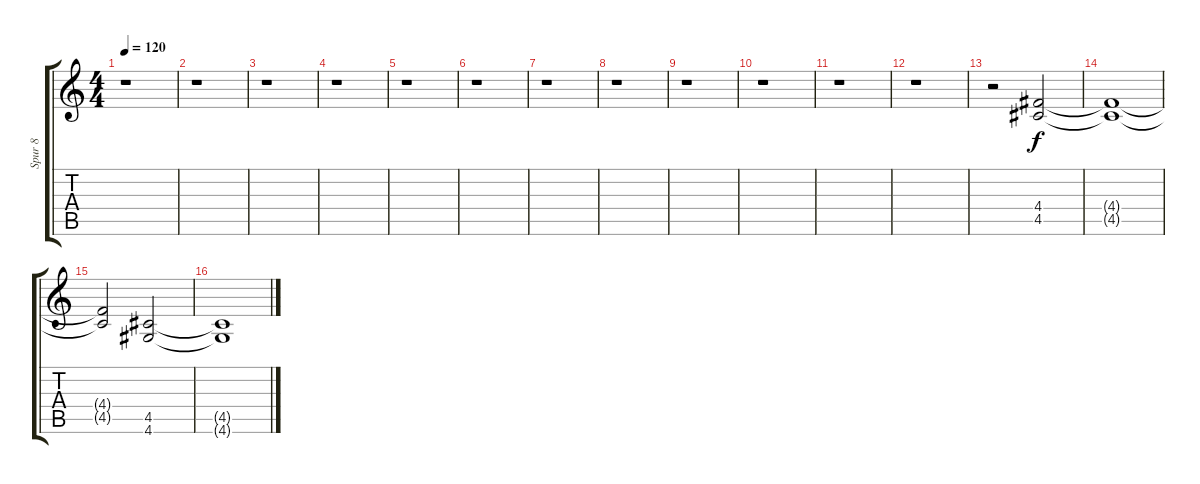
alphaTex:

\track ("Spur 8" "Spur 8") {instrument distortionguitar}
\staff {score tabs}
\tuning (E4 B3 G3 D3 A2 E2) {hide}
\ts (4 4)
\tempo 120
\clef g2
\ks c
r.1{dy f} |
r.1 |
r.1 |
r.1 |
r.1 |
r.1 |
r.1 |
r.1 |
r.1 |
r.1 |
r.1 |
r.1 |
r.2 (4.4 4.5).2 |
(4.4{t} 4.5{t}).1 |
(4.4{t} 4.5{t}).2 (4.5 4.6).2 |
(4.5{t} 4.6{t}).1
